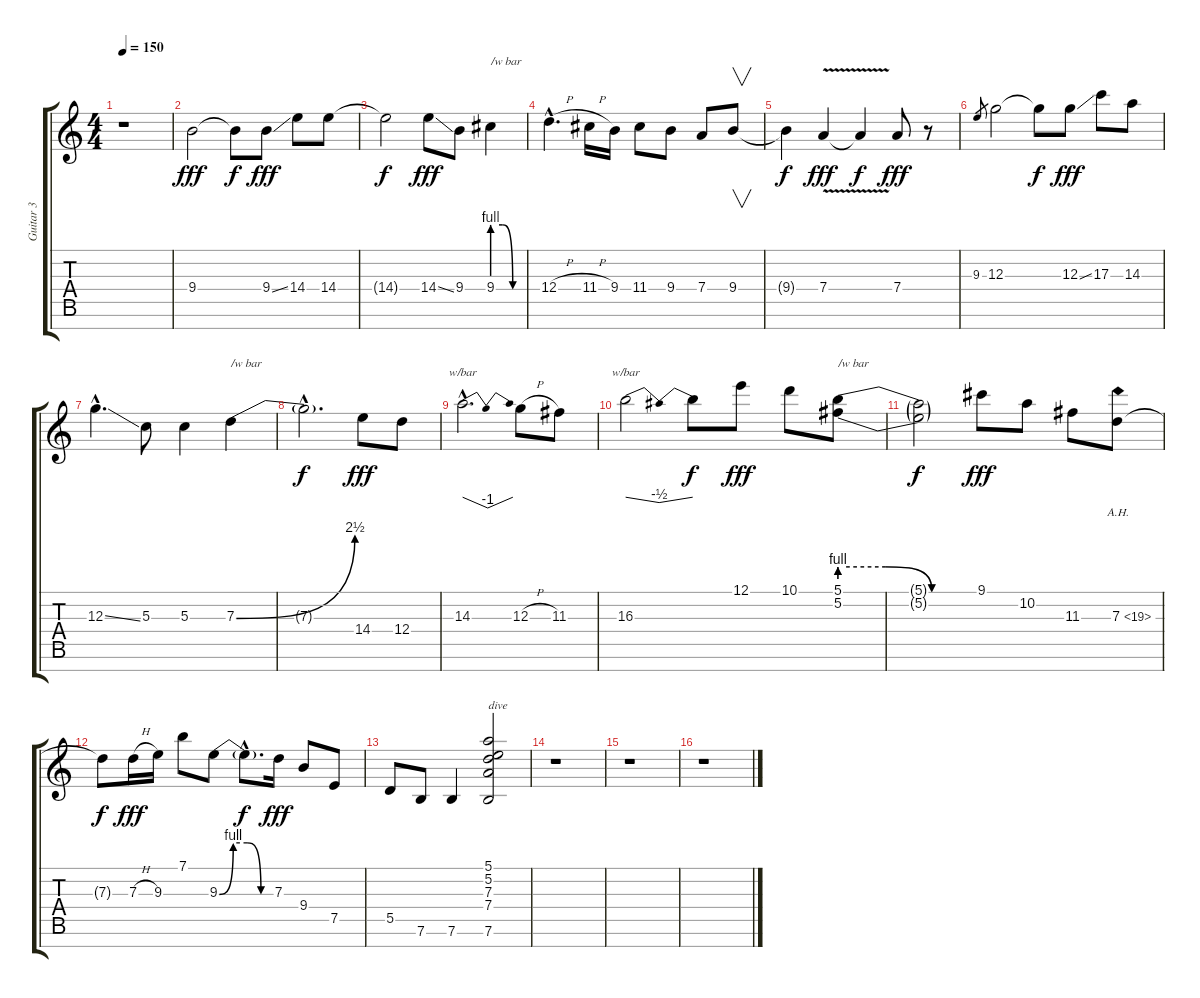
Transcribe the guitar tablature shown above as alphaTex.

\track ("Guitar 3" "Guitar 3") {instrument distortionguitar}
\staff {score tabs}
\tuning (E4 B3 G3 D3 A2 E2 B1) {hide}
\ts (4 4)
\tempo 150
\clef g2
\ks c
r.1{dy fff} |
9.4.2 9.4{t}.8{dy f} 9.4{ss}.8{dy fff} 14.4.8 14.4.8 |
14.4{t}.2{dy f} 14.4{ss}.8{dy fff} 9.4.8 9.4{be (custom 0 4 20 4 40 0 60 0)}.4{txt "/w bar"} |
12.4{h hac}.4{d} 11.4{h}.16 9.4.16 11.4.8 9.4.8 7.4.8 9.4.8{v} |
9.4{t}.4{dy f} 7.4{v}.4{dy fff} 7.4{t}.4{dy f} 7.4.8{dy fff} r.8 |
9.3.8{gr} 12.3.2 12.3{t}.8{dy f} 12.3{ss}.8{dy fff} 17.3.8 14.3.8 |
12.3{ss hac}.4{d} 5.3.8 5.3.4 7.3{be (bend 0 0 60 10)}.4{txt "/w bar"} |
7.3{hac t}.2{d dy f} 14.4.8{dy fff} 12.4.8 |
14.3{hac}.2{d tbe (dip default 0 0 30 -4 60 0)} 12.3{h}.8 11.3.8 |
16.3.2{tbe (dip default 0 0 30 -2 60 0)} 16.3{t}.8{dy f} 12.1.8{dy fff} 10.1.8 (5.1{be (custom 0 4 20 4 40 0 60 0)} 5.2{be (custom 0 4 20 4 40 0 60 0)}).8{txt "/w bar"} |
(5.1{t} 5.2{t}).2{dy f} 9.1.8{dy fff} 10.2.8 11.3.8 7.3{ah 12}.8 |
7.3{t}.8{dy f} 7.3{h}.16{dy fff} 9.3.16 7.1.8 9.3{be (custom 0 0 15 4 30 4 45 0 60 0)}.8 9.3{hac t}.8{d dy f} 7.3.16{dy fff} 9.4.8 7.5.8 |
5.5.8 7.6.8 7.6.4 (5.1 5.2 7.3 7.4 7.6).2{txt "dive"} |
r.1 |
r.1 |
r.1
